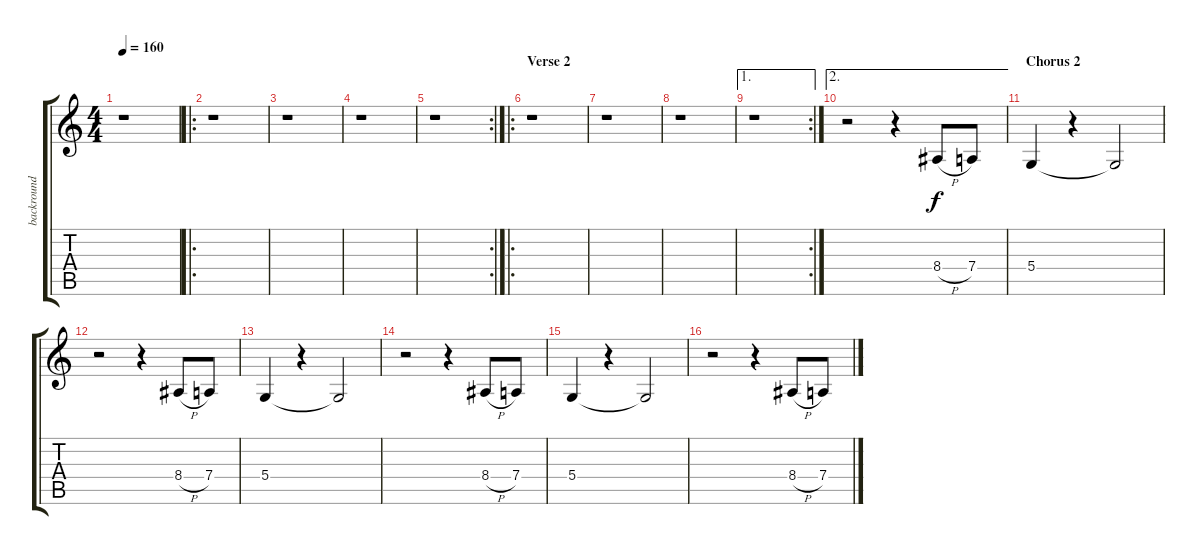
\track ("backround vocals" "backround ") {instrument choiraahs}
\staff {score tabs}
\tuning (E4 B3 G3 D3 A2 E2) {hide}
\ts (4 4)
\tempo 160
\clef g2
\ks c
r.1{dy f} |
\ro
r.1 |
r.1 |
r.1 |
\rc 2
r.1 |
\ro
\section ("" "Verse 2")
r.1 |
r.1 |
r.1 |
\ae 1
\rc 2
r.1 |
\ae 2
r.2 r.4 8.4{h}.8 7.4.8 |
\section ("" "Chorus 2")
5.4.4 r.4 5.4{t}.2 |
r.2 r.4 8.4{h}.8 7.4.8 |
5.4.4 r.4 5.4{t}.2 |
r.2 r.4 8.4{h}.8 7.4.8 |
5.4.4 r.4 5.4{t}.2 |
r.2 r.4 8.4{h}.8 7.4.8
